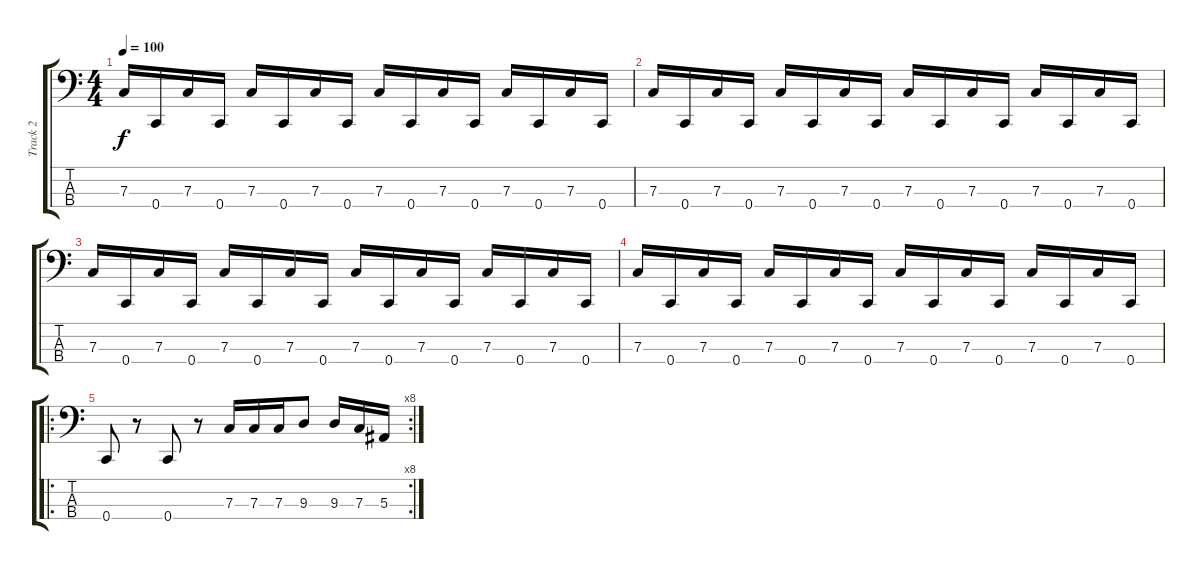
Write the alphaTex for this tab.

\track ("Track 2" "Track 2") {instrument electricbassfinger}
\staff {score tabs}
\tuning (Eb2 Bb1 F1 C1) {hide}
\ts (4 4)
\tempo 100
\clef f4
\ks c
7.3.16{dy f} 0.4.16 7.3.16 0.4.16 7.3.16 0.4.16 7.3.16 0.4.16 7.3.16 0.4.16 7.3.16 0.4.16 7.3.16 0.4.16 7.3.16 0.4.16 |
7.3.16 0.4.16 7.3.16 0.4.16 7.3.16 0.4.16 7.3.16 0.4.16 7.3.16 0.4.16 7.3.16 0.4.16 7.3.16 0.4.16 7.3.16 0.4.16 |
7.3.16 0.4.16 7.3.16 0.4.16 7.3.16 0.4.16 7.3.16 0.4.16 7.3.16 0.4.16 7.3.16 0.4.16 7.3.16 0.4.16 7.3.16 0.4.16 |
7.3.16 0.4.16 7.3.16 0.4.16 7.3.16 0.4.16 7.3.16 0.4.16 7.3.16 0.4.16 7.3.16 0.4.16 7.3.16 0.4.16 7.3.16 0.4.16 |
\ro
\rc 8
0.4.8 r.8 0.4.8 r.8 7.3.16 7.3.16 7.3.16 9.3.8 9.3.16 7.3.16 5.3.16
